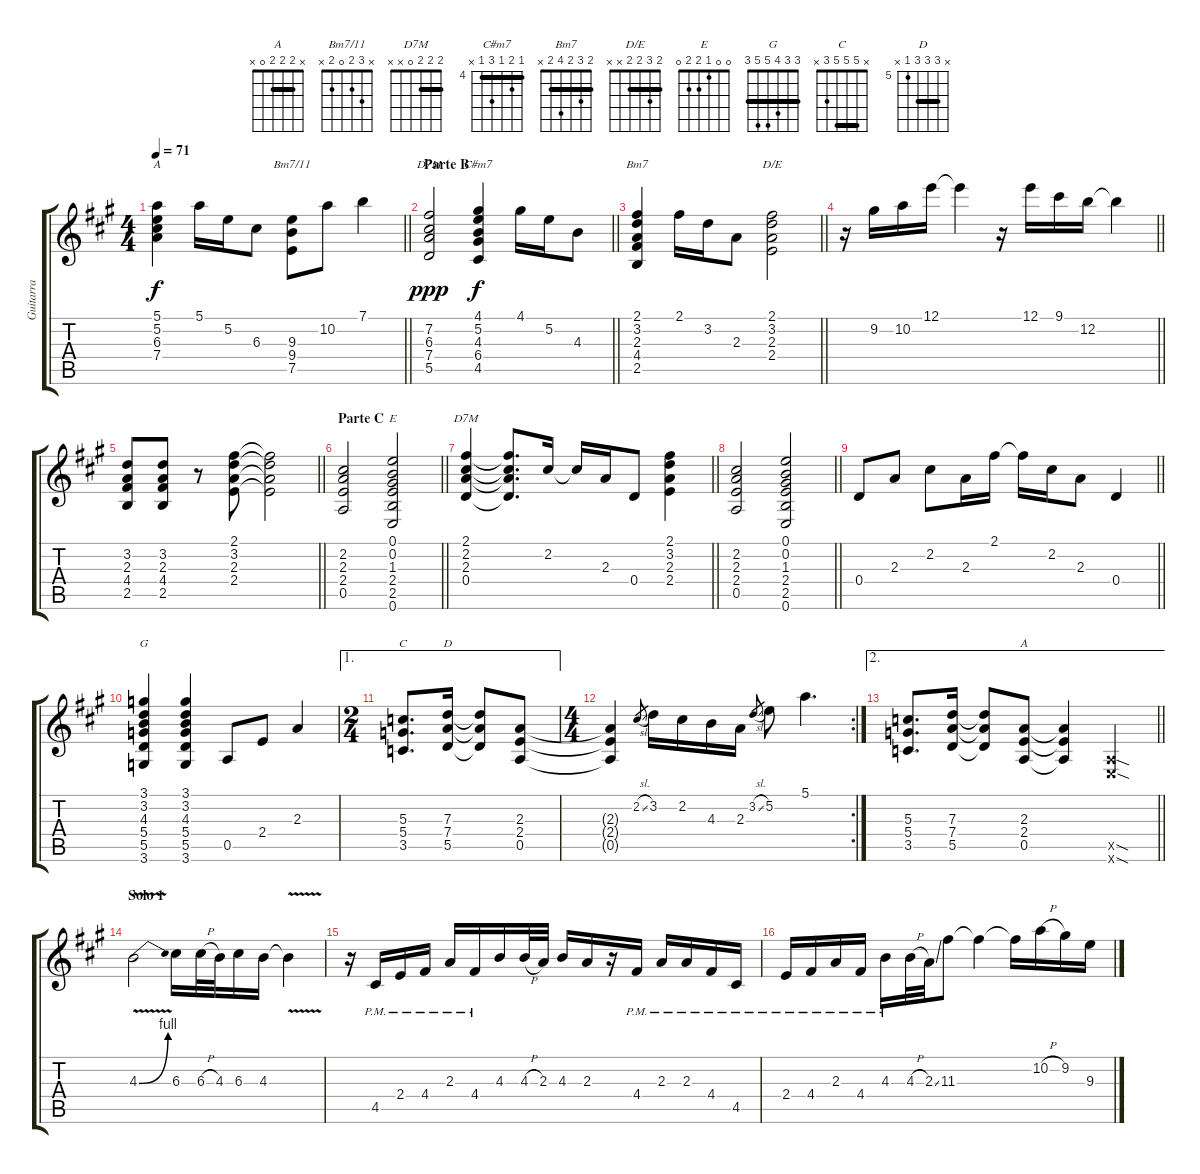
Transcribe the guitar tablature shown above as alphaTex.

\track ("Guitarra" "Guitarra") {instrument overdrivenguitar}
\staff {score tabs}
\tuning (E4 B3 G3 D3 A2 E2) {hide}
\chord ("A" 0 2 2 2 0 x)
\chord ("Bm7/11" x 3 2 0 2 x)
\chord ("D7M" 5 7 6 7 5 x) {firstfret 5 barre 5}
\chord ("C#m7" 4 5 4 6 4 x) {firstfret 4 barre 4}
\chord ("Bm7" 2 3 2 4 2 x) {barre 2}
\chord ("D/E" 2 3 2 2 x x) {barre 2}
\chord ("E" 0 0 1 2 2 0)
\chord ("D7M" 2 2 2 0 x x) {barre 2}
\chord ("G" 3 3 4 5 5 3) {barre 3}
\chord ("C" x 5 5 5 3 x) {barre 5}
\chord ("D" x 7 7 7 5 x) {firstfret 5 barre 7}
\chord ("A" x 2 2 2 0 x) {barre 2}
\ts (4 4)
\tempo 71
\clef g2
\barLineRight lightlight
\ks a
(5.1 5.2 6.3 7.4).4{ch "A" dy f} 5.1.16 5.2.16 6.3.8 (9.3 9.4 7.5).8{ch "Bm7/11"} 10.2.8 7.1.4 |
\section ("" "Parte B")
\barLineRight lightlight
(7.2 6.3 7.4 5.5).2{ch "D7M" dy ppp} (4.1 5.2 4.3 6.4 4.5).4{ch "C#m7" dy f} 4.1.16 5.2.16 4.3.8 |
\barLineRight lightlight
(2.1 3.2 2.3 4.4 2.5).4{ch "Bm7"} 2.1.16 3.2.16 2.3.8 (2.1 3.2 2.3 2.4).2{ch "D/E"} |
\barLineRight lightlight
r.16 9.2.16 10.2.16 12.1.16 12.1{t}.4 r.16 12.1.16 9.1.16 12.2.16 12.2{t}.4 |
\barLineRight lightlight
(3.2 2.3 4.4 2.5).8 (3.2 2.3 4.4 2.5).8 r.8 (2.1 3.2 2.3 2.4).8 (2.1{t} 3.2{t} 2.3{t} 2.4{t}).2 |
\section ("" "Parte C")
\barLineRight lightlight
(2.2 2.3 2.4 0.5).2 (0.1 0.2 1.3 2.4 2.5 0.6).2{ch "E"} |
\barLineRight lightlight
(2.1 2.2 2.3 0.4).4{ch "D7M"} (2.1{t} 2.2{t} 2.3{t} 0.4{t}).8{d} 2.2.16 2.2{t}.16 2.3.16 0.4.8 (2.1 3.2 2.3 2.4).4 |
\barLineRight lightlight
(2.2 2.3 2.4 0.5).2 (0.1 0.2 1.3 2.4 2.5 0.6).2 |
\barLineRight lightlight
0.4.8 2.3.8 2.2.8 2.3.16 2.1.16 2.1{t}.16 2.2.16 2.3.8 0.4.4 |
(3.1 3.2 4.3 5.4 5.5 3.6).4{ch "G"} (3.1 3.2 4.3 5.4 5.5 3.6).4 0.5.8 2.4.8 2.3.4 |
\ae 1
\ts (2 4)
(5.3 5.4 3.5).8{d ch "C"} (7.3 7.4 5.5).16{ch "D"} (7.3{t} 7.4{t} 5.5{t}).8 (2.3 2.4 0.5).8 |
\rc 2
\ts (4 4)
(2.3{t} 2.4{t} 0.5{t}).4 2.2{sl}.8{gr} 3.2.16 2.2.16 4.3.16 2.3.16 3.2{sl}.8{gr} 5.2.8 5.1.4{d} |
\ae 2
\barLineRight lightlight
(5.3 5.4 3.5).8{d} (7.3 7.4 5.5).16 (7.3{t} 7.4{t} 5.5{t}).8 (2.3 2.4 0.5).8{ch "A"} (2.3{t} 2.4{t} 0.5{t}).4 (0.5{sod x} 0.6{sod x}).4 |
\section ("" "Solo 1")
4.3{be (bend 0 0 60 4) v}.2 6.3.16 6.3{h}.32 4.3.32 6.3.16 4.3.16 4.3{v t}.4 |
r.16 4.5{pm}.16 2.4{pm}.16 4.4{pm}.16 2.3{pm}.16 4.4{pm}.16 4.3.16 4.3{h}.32 2.3.32 4.3.16 2.3.16 r.16 4.4{pm}.16 2.3{pm}.16 2.3{pm}.16 4.4{pm}.16 4.5{pm}.16 |
2.4{pm}.16 4.4{pm}.16 2.3{pm}.16 4.4{pm}.16 4.3{pm}.16 4.3{h}.32 2.3{ss}.32 11.3.8 11.3{t}.4 11.3{t}.16 10.2{h}.16 9.2.16 9.3.16
